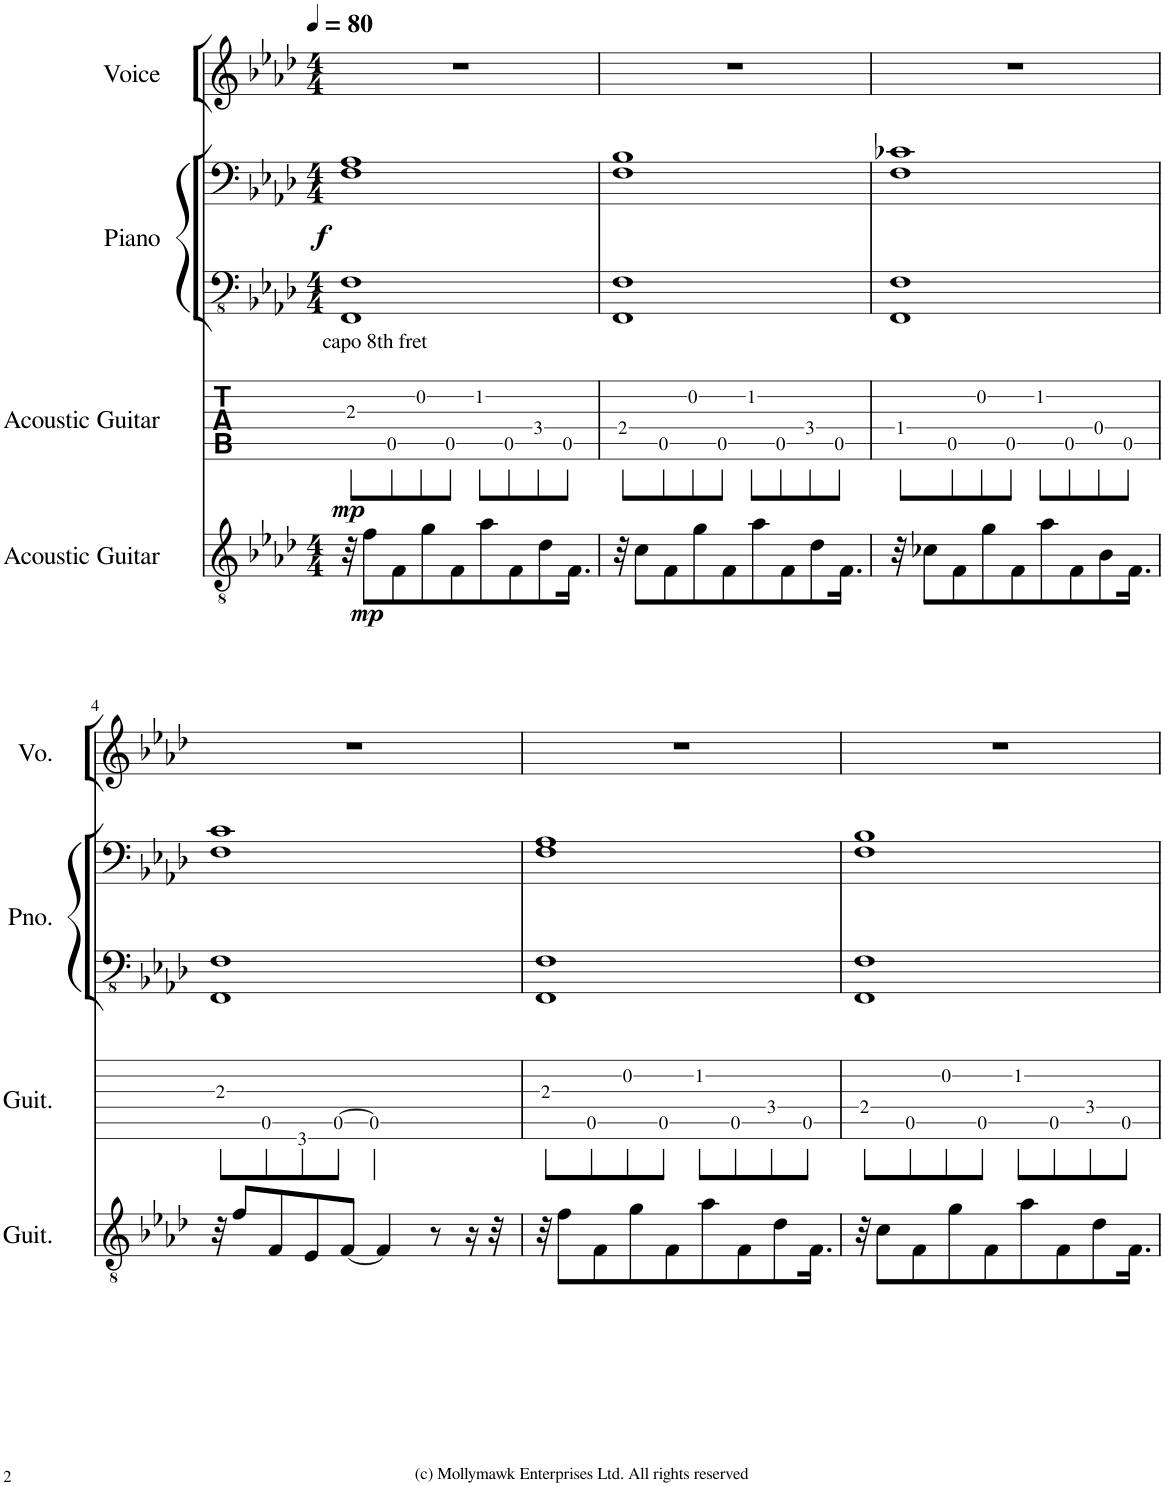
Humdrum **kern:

**kern	**dynam	**kern	**dynam	**kern	**kern	**dynam	**kern
*part4	*part4	*part3	*part3	*part2	*part2	*part2	*part1
*staff5	*staff5	*staff4	*staff4	*staff3	*staff2	*staff2/3	*staff1
*I"Acoustic Guitar	*	*I"Acoustic Guitar	*	*I"Piano	*	*	*I"Voice
*I'Guit.	*	*I'Guit.	*	*I'Pno.	*	*	*I'Vo.
*	*	*stria6	*	*	*	*	*
*clefGv2	*	*	*	*clefFv4	*clefF4	*	*clefG2
*k[b-e-a-d-]	*	*k[b-e-a-d-]	*	*k[b-e-a-d-]	*k[b-e-a-d-]	*	*k[b-e-a-d-]
*M4/4	*	*M4/4	*	*M4/4	*M4/4	*	*M4/4
*MM80	*	*MM80	*	*MM80	*MM80	*	*MM80
=1	=1	=1	=1	=1	=1	=1	=1
!	!	!LO:TX:a:t=capo 8th fret	!	!	!	!	!
!	!	!	!LO:DY:b	!	!	!LO:DY:b	!
32r	.	8f\L	mp	1FFF 1FF	1F 1A-	f	1r
!	!LO:DY:b	!	!	!	!	!	!
8f\L	mp	.	.	.	.	.	.
.	.	8F\	.	.	.	.	.
8F\	.	.	.	.	.	.	.
.	.	8g\	.	.	.	.	.
8g\	.	.	.	.	.	.	.
.	.	8F\J	.	.	.	.	.
8F\	.	.	.	.	.	.	.
.	.	8a-\L	.	.	.	.	.
8a-\	.	.	.	.	.	.	.
.	.	8F\	.	.	.	.	.
8F\	.	.	.	.	.	.	.
.	.	8d-\	.	.	.	.	.
8d-\	.	.	.	.	.	.	.
.	.	8F\J	.	.	.	.	.
16.F\Jk	.	.	.	.	.	.	.
=2	=2	=2	=2	=2	=2	=2	=2
32r	.	8c\L	.	1FFF 1FF	1F 1B-	.	1r
8c\L	.	.	.	.	.	.	.
.	.	8F\	.	.	.	.	.
8F\	.	.	.	.	.	.	.
.	.	8g\	.	.	.	.	.
8g\	.	.	.	.	.	.	.
.	.	8F\J	.	.	.	.	.
8F\	.	.	.	.	.	.	.
.	.	8a-\L	.	.	.	.	.
8a-\	.	.	.	.	.	.	.
.	.	8F\	.	.	.	.	.
8F\	.	.	.	.	.	.	.
.	.	8d-\	.	.	.	.	.
8d-\	.	.	.	.	.	.	.
.	.	8F\J	.	.	.	.	.
16.F\Jk	.	.	.	.	.	.	.
=3	=3	=3	=3	=3	=3	=3	=3
32r	.	8c-X\L	.	1FFF 1FF	1F 1c-X	.	1r
8c-X\L	.	.	.	.	.	.	.
.	.	8F\	.	.	.	.	.
8F\	.	.	.	.	.	.	.
.	.	8g\	.	.	.	.	.
8g\	.	.	.	.	.	.	.
.	.	8F\J	.	.	.	.	.
8F\	.	.	.	.	.	.	.
.	.	8a-\L	.	.	.	.	.
8a-\	.	.	.	.	.	.	.
.	.	8F\	.	.	.	.	.
8F\	.	.	.	.	.	.	.
.	.	8B-\	.	.	.	.	.
8B-\	.	.	.	.	.	.	.
.	.	8F\J	.	.	.	.	.
16.F\Jk	.	.	.	.	.	.	.
!!LO:LB:g=z
=4	=4	=4	=4	=4	=4	=4	=4
32r	.	8f\L	.	1FFF 1FF	1F 1c	.	1r
8f/L	.	.	.	.	.	.	.
.	.	8F\	.	.	.	.	.
8F/	.	.	.	.	.	.	.
.	.	8E-\	.	.	.	.	.
8E-/	.	.	.	.	.	.	.
.	.	[8F\J	.	.	.	.	.
[8F/J	.	.	.	.	.	.	.
.	.	4F\]	.	.	.	.	.
4F/]	.	.	.	.	.	.	.
.	.	4r	.	.	.	.	.
8r	.	.	.	.	.	.	.
16r	.	.	.	.	.	.	.
32r	.	.	.	.	.	.	.
=5	=5	=5	=5	=5	=5	=5	=5
32r	.	8f\L	.	1FFF 1FF	1F 1A-	.	1r
8f\L	.	.	.	.	.	.	.
.	.	8F\	.	.	.	.	.
8F\	.	.	.	.	.	.	.
.	.	8g\	.	.	.	.	.
8g\	.	.	.	.	.	.	.
.	.	8F\J	.	.	.	.	.
8F\	.	.	.	.	.	.	.
.	.	8a-\L	.	.	.	.	.
8a-\	.	.	.	.	.	.	.
.	.	8F\	.	.	.	.	.
8F\	.	.	.	.	.	.	.
.	.	8d-\	.	.	.	.	.
8d-\	.	.	.	.	.	.	.
.	.	8F\J	.	.	.	.	.
16.F\Jk	.	.	.	.	.	.	.
=6	=6	=6	=6	=6	=6	=6	=6
32r	.	8c\L	.	1FFF 1FF	1F 1B-	.	1r
8c\L	.	.	.	.	.	.	.
.	.	8F\	.	.	.	.	.
8F\	.	.	.	.	.	.	.
.	.	8g\	.	.	.	.	.
8g\	.	.	.	.	.	.	.
.	.	8F\J	.	.	.	.	.
8F\	.	.	.	.	.	.	.
.	.	8a-\L	.	.	.	.	.
8a-\	.	.	.	.	.	.	.
.	.	8F\	.	.	.	.	.
8F\	.	.	.	.	.	.	.
.	.	8d-\	.	.	.	.	.
8d-\	.	.	.	.	.	.	.
.	.	8F\J	.	.	.	.	.
16.F\Jk	.	.	.	.	.	.	.
=	=	=	=	=	=	=	=
*-	*-	*-	*-	*-	*-	*-	*-
